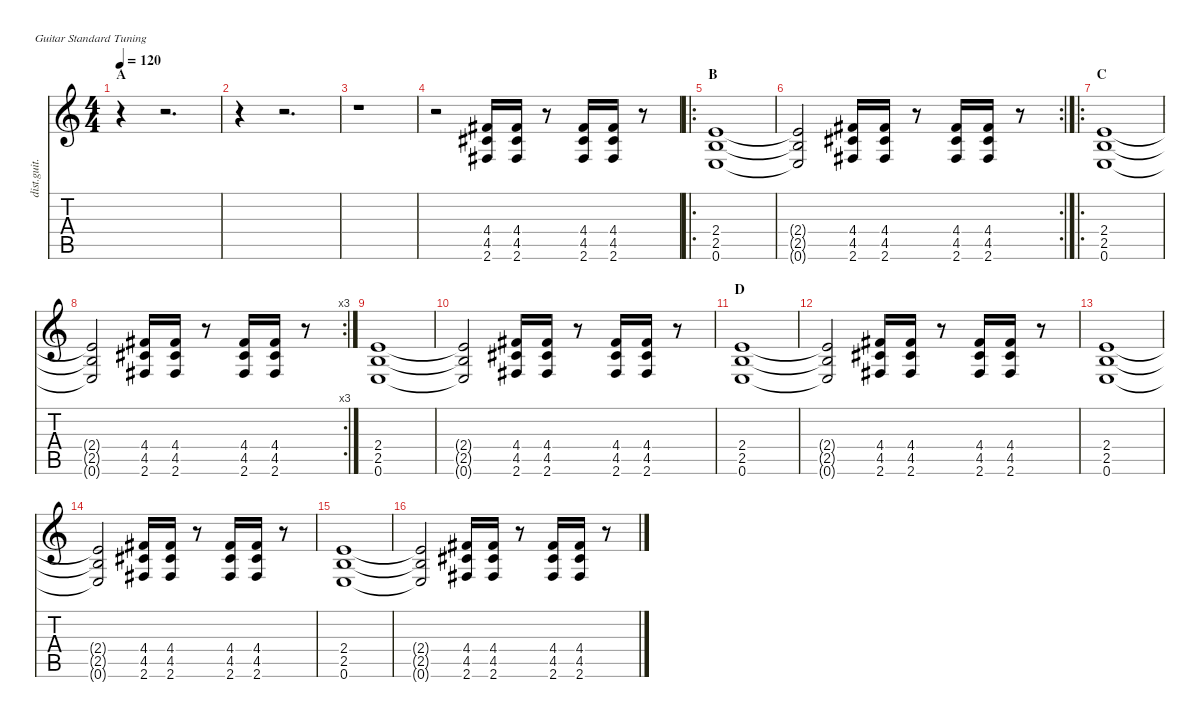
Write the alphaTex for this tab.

\defaultSystemsLayout 4
\hideDynamics
\bracketExtendMode nobrackets
\track ("Gtr. II" "dist.guit.") {instrument distortionguitar}
\staff {score tabs}
\tuning (E4 B3 G3 D3 A2 E2)
\ts (4 4)
\section ("" "A")
\tempo 120
\clef g2
\ks c
r.4{dy f instrument distortionguitar} r.2{d} |
r.4 r.2{d} |
r.1 |
r.2 (4.4{acc #} 4.5{acc #} 2.6{acc #}).16 (4.4{acc #} 4.5{acc #} 2.6{acc #}).16 r.8 (4.4{acc #} 4.5{acc #} 2.6{acc #}).16 (4.4{acc #} 4.5{acc #} 2.6{acc #}).16 r.8 |
\ro
\section ("" "B")
(2.4 2.5 0.6).1 |
\rc 2
(2.4{t} 2.5{t} 0.6{t}).2 (4.4{acc #} 4.5{acc #} 2.6{acc #}).16 (4.4{acc #} 4.5{acc #} 2.6{acc #}).16 r.8 (4.4{acc #} 4.5{acc #} 2.6{acc #}).16 (4.4{acc #} 4.5{acc #} 2.6{acc #}).16 r.8 |
\ro
\section ("" "C")
(2.4 2.5 0.6).1 |
\rc 3
(2.4{t} 2.5{t} 0.6{t}).2 (4.4{acc #} 4.5{acc #} 2.6{acc #}).16 (4.4{acc #} 4.5{acc #} 2.6{acc #}).16 r.8 (4.4{acc #} 4.5{acc #} 2.6{acc #}).16 (4.4{acc #} 4.5{acc #} 2.6{acc #}).16 r.8 |
(2.4 2.5 0.6).1 |
(2.4{t} 2.5{t} 0.6{t}).2 (4.4{acc #} 4.5{acc #} 2.6{acc #}).16 (4.4{acc #} 4.5{acc #} 2.6{acc #}).16 r.8 (4.4{acc #} 4.5{acc #} 2.6{acc #}).16 (4.4{acc #} 4.5{acc #} 2.6{acc #}).16 r.8 |
\section ("" "D")
(2.4 2.5 0.6).1 |
(2.4{t} 2.5{t} 0.6{t}).2 (4.4{acc #} 4.5{acc #} 2.6{acc #}).16 (4.4{acc #} 4.5{acc #} 2.6{acc #}).16 r.8 (4.4{acc #} 4.5{acc #} 2.6{acc #}).16 (4.4{acc #} 4.5{acc #} 2.6{acc #}).16 r.8 |
(2.4 2.5 0.6).1 |
(2.4{t} 2.5{t} 0.6{t}).2 (4.4{acc #} 4.5{acc #} 2.6{acc #}).16 (4.4{acc #} 4.5{acc #} 2.6{acc #}).16 r.8 (4.4{acc #} 4.5{acc #} 2.6{acc #}).16 (4.4{acc #} 4.5{acc #} 2.6{acc #}).16 r.8 |
(2.4 2.5 0.6).1 |
(2.4{t} 2.5{t} 0.6{t}).2 (4.4{acc #} 4.5{acc #} 2.6{acc #}).16 (4.4{acc #} 4.5{acc #} 2.6{acc #}).16 r.8 (4.4{acc #} 4.5{acc #} 2.6{acc #}).16 (4.4{acc #} 4.5{acc #} 2.6{acc #}).16 r.8
